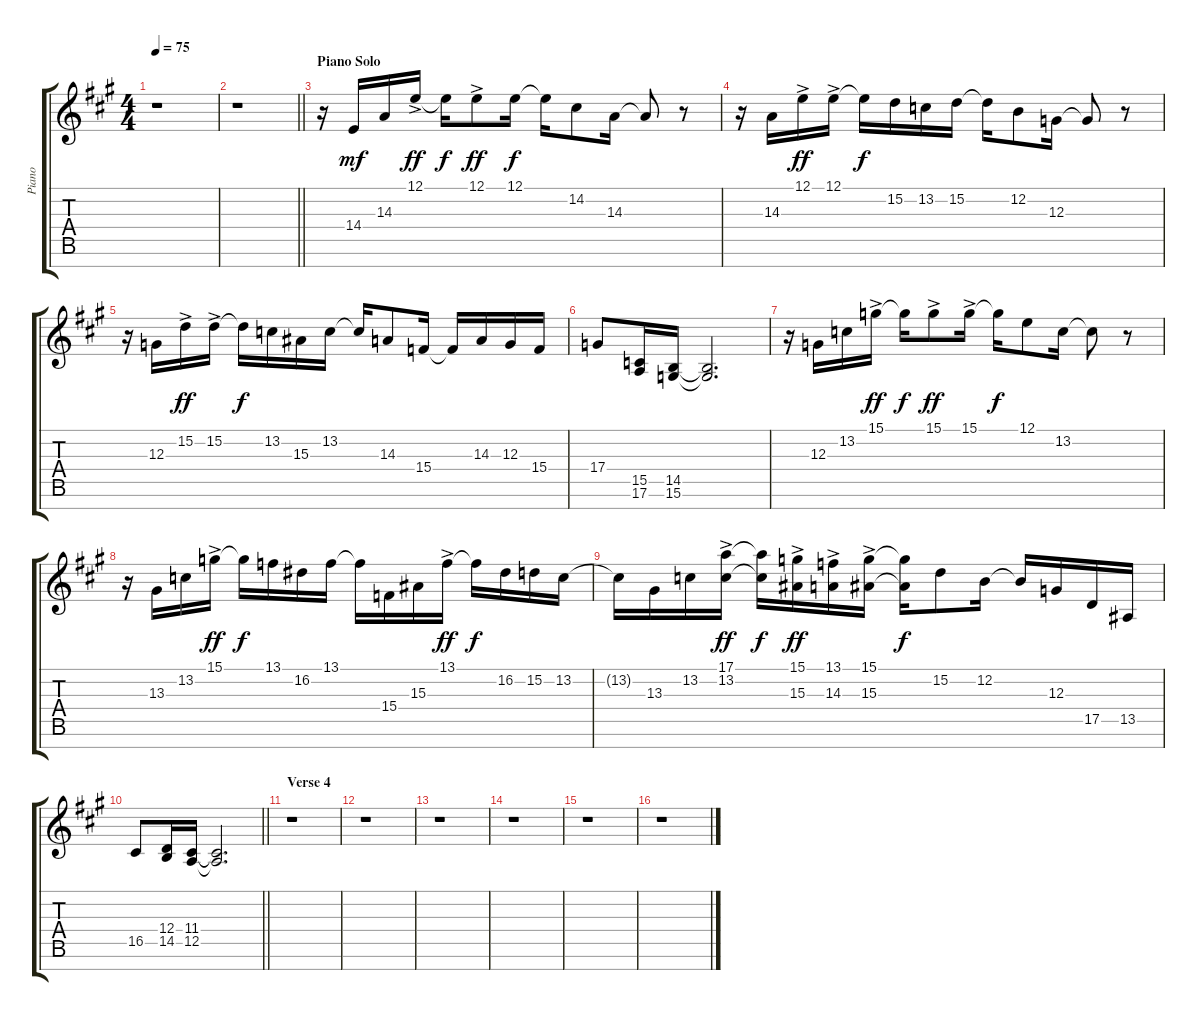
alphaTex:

\track ("Piano" "Piano") {instrument acousticgrandpiano}
\staff {score tabs}
\tuning (E4 B3 G3 D3 A2 E2 B1) {hide}
\ts (4 4)
\tempo 75
\clef g2
\ks f#minor
r.1{dy mf} |
\barLineRight lightlight
r.1 |
\section ("" "Piano Solo")
r.16 14.4.16 14.3.16 12.1{ac}.16{dy ff} 12.1{t}.16{dy f} 12.1{ac}.8{dy ff} 12.1.16{dy f} 12.1{t}.16 14.2.8 14.3.16 14.3{t}.8 r.8 |
r.16 14.3.16 12.1{ac}.16{dy ff} 12.1{ac}.16 12.1{t}.16{dy f} 15.2.16 13.2.16 15.2.16 15.2{t}.16 12.2.8 12.3.16 12.3{t}.8 r.8 |
r.16 12.3.16 15.2{ac}.16{dy ff} 15.2{ac}.16 15.2{t}.16{dy f} 13.2.16 15.3.16 13.2.16 13.2{t}.16 14.3.8 15.4.16 15.4{t}.16 14.3.16 12.3.16 15.4.16 |
17.4.8 (15.5 17.6).16 (14.5 15.6).16 (14.5{t} 15.6{t}).2{d} |
r.16 12.3.16 13.2.16 15.1{ac}.16{dy ff} 15.1{t}.16{dy f} 15.1{ac}.8{dy ff} 15.1{ac}.16 15.1{t}.16{dy f} 12.1.8 13.2.16 13.2{t}.8 r.8 |
r.16 13.3.16 13.2.16 15.1{ac}.16{dy ff} 15.1{t}.16{dy f} 13.1.16 16.2.16 13.1.16 13.1{t}.16 15.4.16 15.3.16 13.1{ac}.16{dy ff} 13.1{t}.16{dy f} 16.2.16 15.2.16 13.2.16 |
13.2{t}.16 13.3.16 13.2.16 (17.1{ac} 13.2{ac}).16{dy ff} (17.1{t} 13.2{t}).16{dy f} (15.1{ac} 15.3{ac}).16{dy ff} (13.1{ac} 14.3{ac}).16 (15.1{ac} 15.3{ac}).16 (15.1{t} 15.3{t}).16{dy f} 15.2.8 12.2.16 12.2{t}.16 12.3.16 17.5.16 13.5.16 |
\barLineRight lightlight
16.5.8 (12.4 14.5).16 (11.4 12.5).16 (11.4{t} 12.5{t}).2{d} |
\section ("" "Verse 4")
r.1 |
r.1 |
r.1 |
r.1 |
r.1 |
r.1
